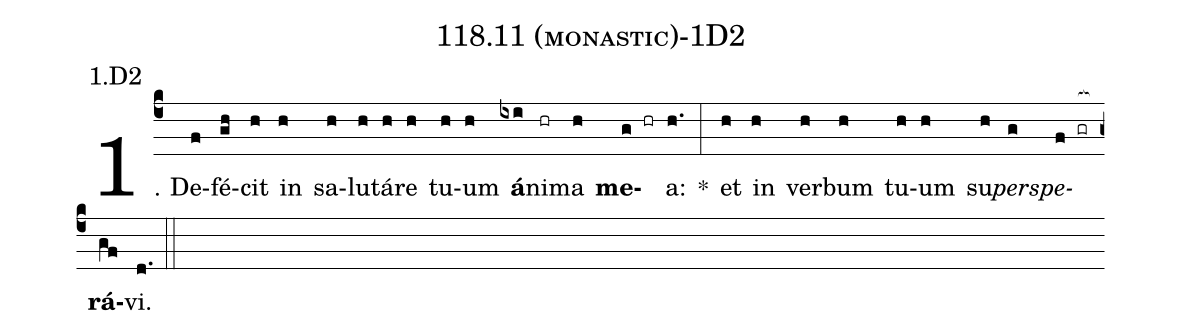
name: 118.11 (monastic)-1D2;
annotation: 1.D2;
%%
(c4)1. De(f)fé(gh)cit(h) in(h) sa(h)lu(h)tá(h)re(h) tu(h)um(h) <b>á</b>(ixi)ni(hr)ma(h) <b>me</b>(g hr)a:(h.) *(:) et(h) in(h) ver(h)bum(h) tu(h)um(h) su(h)<i>per</i>(g)<i>spe</i>(f gr[ocb:1{])<b>rá</b>(gf[ocb:0}])vi.(d.) (::)
